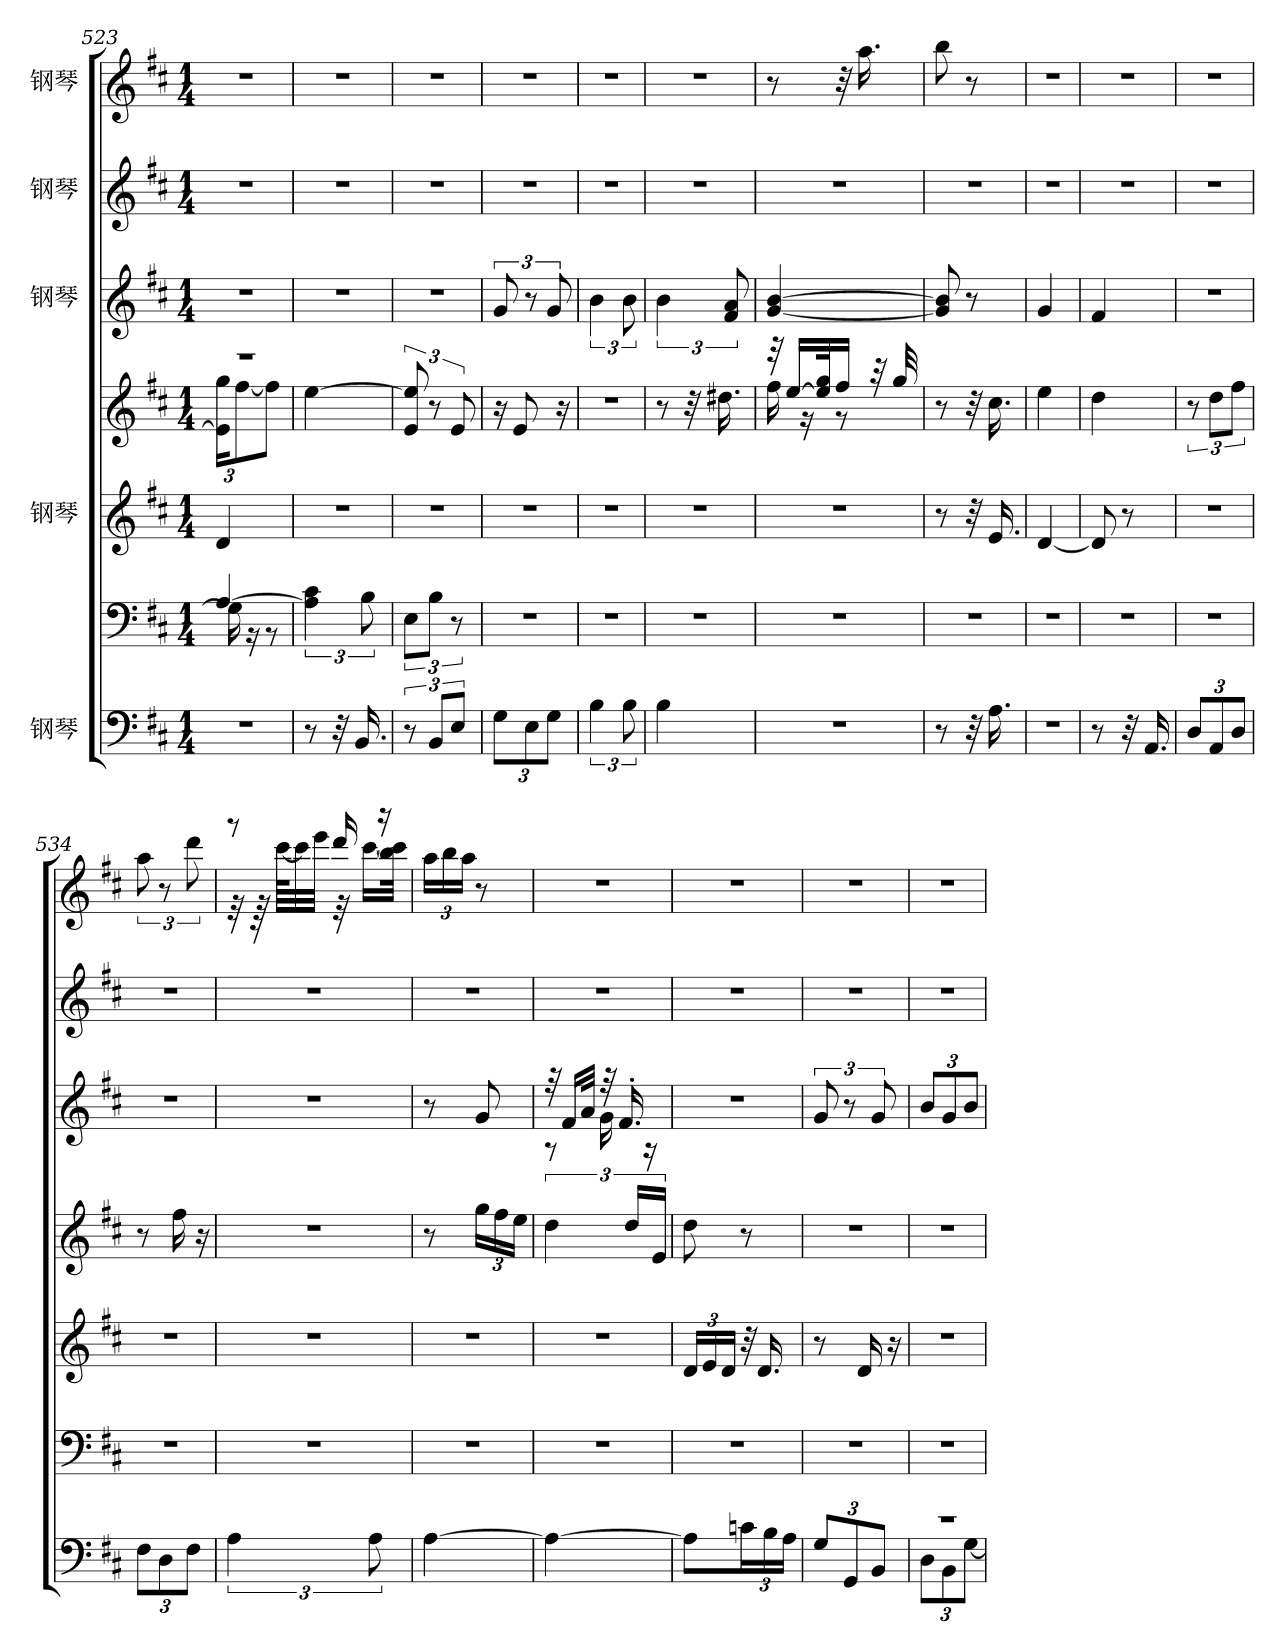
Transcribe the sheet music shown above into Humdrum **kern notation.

**kern	**kern	**kern	**kern	**kern	**kern	**kern
*part5	*part5	*part4	*part4	*part3	*part2	*part1
*staff7	*staff6	*staff5	*staff4	*staff3	*staff2	*staff1
*I"钢琴	*	*I"钢琴	*	*I"钢琴	*I"钢琴	*I"钢琴
*clefF4	*clefF4	*clefG2	*clefG2	*clefG2	*clefG2	*clefG2
*k[f#c#]	*k[f#c#]	*k[f#c#]	*k[f#c#]	*k[f#c#]	*k[f#c#]	*k[f#c#]
*M1/4	*M1/4	*M1/4	*M1/4	*M1/4	*M1/4	*M1/4
=523	=523	=523	=523	=523	=523	=523
*	*^	*	*^	*	*	*
*	*	*	*	*	*Xbrackettup	*	*	*
4r	[4A/	16G\]	4d/	4r	24e\] 24gg\KL	4r	4r	4r
.	.	.	.	.	[12ff#\	.	.	.
.	.	16r	.	.	.	.	.	.
.	.	8r	.	.	8ff#\J]	.	.	.
*	*v	*v	*	*v	*v	*	*	*
=524	=524	=524	=524	=524	=524	=524
8r	6A\] 6c#\	4r	[4ee\	4r	4r	4r
32r	.	.	.	.	.	.
16.BB/	.	.	.	.	.	.
.	12B\	.	.	.	.	.
=525	=525	=525	=525	=525	=525	=525
*	*	*	*brackettup	*	*	*
12r	12E\L	4r	12e/ 12ee/]	4r	4r	4r
12BB/L	12B\J	.	12r	.	.	.
12E/J	12r	.	12e/	.	.	.
=526	=526	=526	=526	=526	=526	=526
*Xbrackettup	*	*	*	*	*	*
12G\L	4r	4r	16r	12g/	4r	4r
.	.	.	8e/	.	.	.
12E\	.	.	.	12r	.	.
12G\J	.	.	.	12g/	.	.
.	.	.	16r	.	.	.
=527	=527	=527	=527	=527	=527	=527
*brackettup	*	*	*	*	*	*
6B\	4r	4r	4r	6b\	4r	4r
12B\	.	.	.	12b\	.	.
!!LO:PB:g=z
=528	=528	=528	=528	=528	=528	=528
4B\	4r	4r	8r	6b\	4r	4r
.	.	.	32r	.	.	.
.	.	.	16.dd#X\	.	.	.
.	.	.	.	12f#/ 12a/	.	.
=529	=529	=529	=529	=529	=529	=529
*	*	*	*^	*	*	*
4r	4r	4r	32r	16ff#\	[4g/ [4b/	4r	8r
.	.	.	[16ee/LL	.	.	.	.
.	.	.	.	16r	.	.	.
.	.	.	32ee/] 32gg/K	.	.	.	.
.	.	.	16ff#/JJ	8r	.	.	32r
.	.	.	.	.	.	.	16.aa\
.	.	.	32r	.	.	.	.
.	.	.	32gg/	.	.	.	.
*	*	*	*v	*v	*	*	*
=530	=530	=530	=530	=530	=530	=530
8r	4r	8r	8r	8g/] 8b/]	4r	8bb\
32r	.	32r	32r	8r	.	8r
16.A\	.	16.e/	16.cc#\	.	.	.
=531	=531	=531	=531	=531	=531	=531
4r	4r	[4d/	4ee\	4g/	4r	4r
=532	=532	=532	=532	=532	=532	=532
8r	4r	8d/]	4dd\	4f#/	4r	4r
32r	.	8r	.	.	.	.
16.AA/	.	.	.	.	.	.
=533	=533	=533	=533	=533	=533	=533
*Xbrackettup	*	*	*	*	*	*
12D/L	4r	4r	12r	4r	4r	4r
12AA/	.	.	12dd\L	.	.	.
12D/J	.	.	12ff#\J	.	.	.
=534	=534	=534	=534	=534	=534	=534
12F#\L	4r	4r	8r	4r	4r	12aa\
12D\	.	.	.	.	.	12r
.	.	.	16ff#\	.	.	.
12F#\J	.	.	.	.	.	12ddd\
.	.	.	16r	.	.	.
!!LO:PB:g=z
=535	=535	=535	=535	=535	=535	=535
*brackettup	*	*	*	*	*	*
*	*	*	*	*	*	*^
6A\	4r	4r	4r	4r	4r	8r	32r
.	.	.	.	.	.	.	64r
.	.	.	.	.	.	.	[64ccc#\KLLL
.	.	.	.	.	.	.	32ccc#\]
.	.	.	.	.	.	.	32eee\JJJ
.	.	.	.	.	.	16ddd/	32r
.	.	.	.	.	.	.	[16ccc#\LL
12A\	.	.	.	.	.	.	.
.	.	.	.	.	.	16r	.
.	.	.	.	.	.	.	32bb\ 32ccc#\]JJk
*	*	*	*	*	*	*v	*v
=536	=536	=536	=536	=536	=536	=536
*	*	*	*	*	*	*Xbrackettup
[4A\	4r	4r	8r	8r	4r	24aa\LL
.	.	.	.	.	.	24bb\
.	.	.	.	.	.	24aa\JJ
*	*	*	*Xbrackettup	*	*	*
.	.	.	24gg\LL	8g/	.	8r
.	.	.	24ff#\	.	.	.
.	.	.	24ee\JJ	.	.	.
=537	=537	=537	=537	=537	=537	=537
*	*	*	*brackettup	*	*	*
*	*	*	*	*^	*	*
4A\_	4r	4r	6dd\	32r	8r	4r	4r
.	.	.	.	16f#/LL	.	.	.
.	.	.	.	32a/JJk	.	.	.
.	.	.	.	32r	16g\	.	.
.	.	.	.	16.f#'/	.	.	.
.	.	.	24dd/LL	.	.	.	.
.	.	.	.	.	16r	.	.
.	.	.	24e/JJ	.	.	.	.
*	*	*	*	*v	*v	*	*
=538	=538	=538	=538	=538	=538	=538
*	*	*Xbrackettup	*	*	*	*
8A\L]	4r	24d/LL	8dd\	4r	4r	4r
.	.	24e/	.	.	.	.
.	.	24d/JJ	.	.	.	.
*Xbrackettup	*	*	*	*	*	*
24cn\L	.	32r	8r	.	.	.
.	.	16.d/	.	.	.	.
24B\	.	.	.	.	.	.
24A\JJ	.	.	.	.	.	.
=539	=539	=539	=539	=539	=539	=539
12G/L	4r	8r	4r	12g/	4r	4r
12GG/	.	.	.	12r	.	.
.	.	16d/	.	.	.	.
12BB/J	.	.	.	12g/	.	.
.	.	16r	.	.	.	.
!!LO:PB:g=z
=540	=540	=540	=540	=540	=540	=540
*^	*	*	*	*	*	*
*	*	*	*	*	*Xbrackettup	*	*
4r	12D\L	4r	4r	4r	12b/L	4r	4r
.	12BB\	.	.	.	12g/	.	.
.	[12G\J	.	.	.	12b/J	.	.
*v	*v	*	*	*	*	*	*
=	=	=	=	=	=	=
*-	*-	*-	*-	*-	*-	*-
